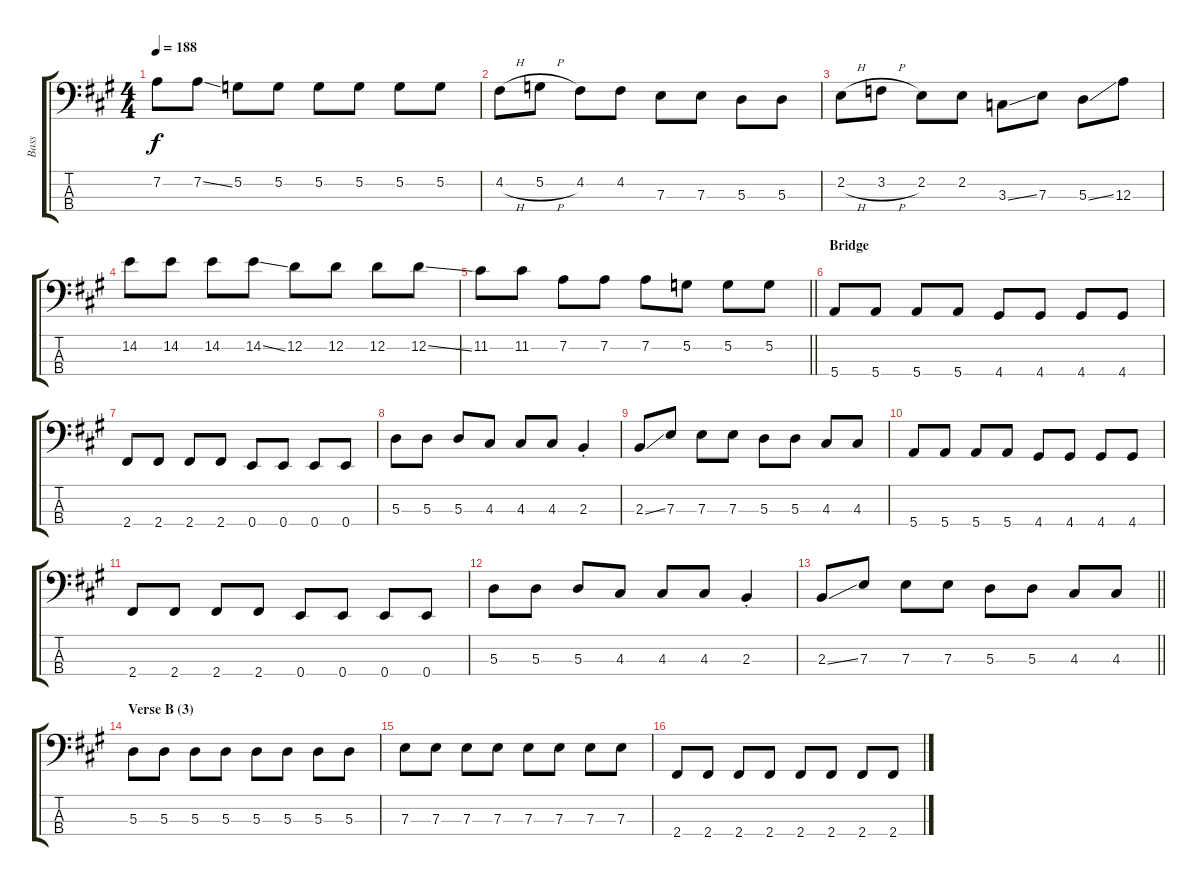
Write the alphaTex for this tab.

\track ("Bass" "Bass") {instrument electricbasspick}
\staff {score tabs}
\tuning (G2 D2 A1 E1) {hide}
\ts (4 4)
\tempo 188
\clef f4
\ks a
7.2.8{dy f} 7.2{ss}.8 5.2.8 5.2.8 5.2.8 5.2.8 5.2.8 5.2.8 |
4.2{h}.8 5.2{h}.8 4.2.8 4.2.8 7.3.8 7.3.8 5.3.8 5.3.8 |
2.2{h}.8 3.2{h}.8 2.2.8 2.2.8 3.3{ss}.8 7.3.8 5.3{ss}.8 12.3.8 |
14.2.8 14.2.8 14.2.8 14.2{ss}.8 12.2.8 12.2.8 12.2.8 12.2{ss}.8 |
\barLineRight lightlight
11.2.8 11.2.8 7.2.8 7.2.8 7.2.8 5.2.8 5.2.8 5.2.8 |
\section ("" "Bridge")
5.4.8 5.4.8 5.4.8 5.4.8 4.4.8 4.4.8 4.4.8 4.4.8 |
2.4.8 2.4.8 2.4.8 2.4.8 0.4.8 0.4.8 0.4.8 0.4.8 |
5.3.8 5.3.8 5.3.8 4.3.8 4.3.8 4.3.8 2.3{st}.4 |
2.3{ss}.8 7.3.8 7.3.8 7.3.8 5.3.8 5.3.8 4.3.8 4.3.8 |
5.4.8 5.4.8 5.4.8 5.4.8 4.4.8 4.4.8 4.4.8 4.4.8 |
2.4.8 2.4.8 2.4.8 2.4.8 0.4.8 0.4.8 0.4.8 0.4.8 |
5.3.8 5.3.8 5.3.8 4.3.8 4.3.8 4.3.8 2.3{st}.4 |
\barLineRight lightlight
2.3{ss}.8 7.3.8 7.3.8 7.3.8 5.3.8 5.3.8 4.3.8 4.3.8 |
\section ("" "Verse B (3)")
5.3.8 5.3.8 5.3.8 5.3.8 5.3.8 5.3.8 5.3.8 5.3.8 |
7.3.8 7.3.8 7.3.8 7.3.8 7.3.8 7.3.8 7.3.8 7.3.8 |
2.4.8 2.4.8 2.4.8 2.4.8 2.4.8 2.4.8 2.4.8 2.4.8
